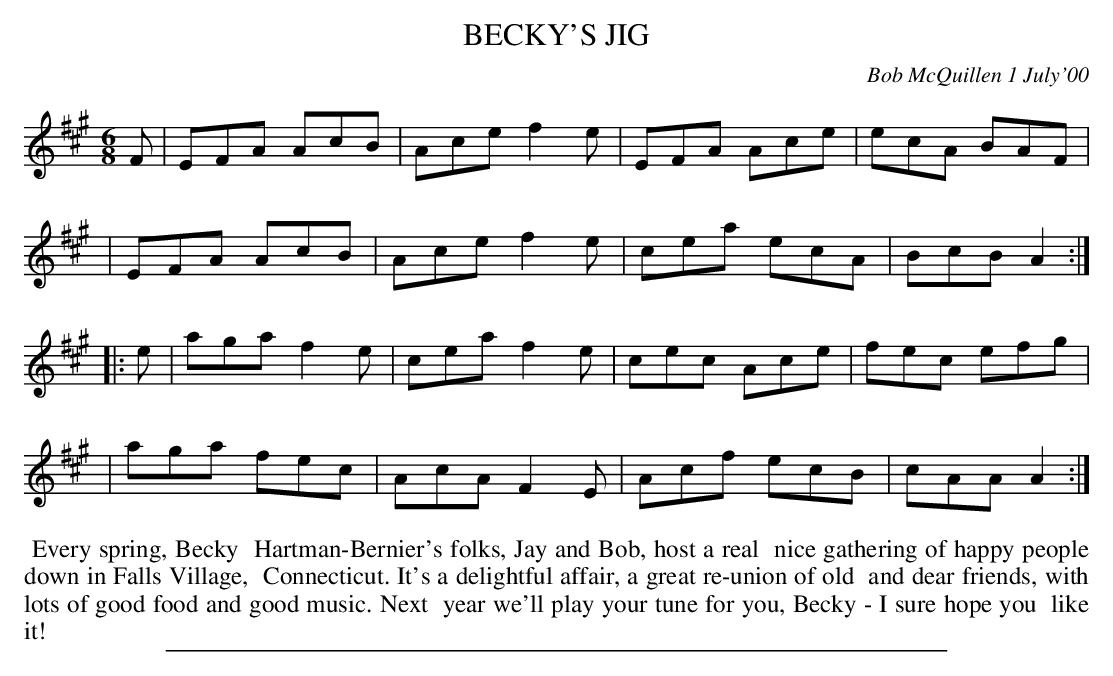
X:1
T: BECKY'S JIG
C: Bob McQuillen 1 July'00
M: 6/8
L: 1/8
K: A
F \
| EFA AcB | Ace f2e | EFA Ace | ecA BAF |
| EFA AcB | Ace f2e | cea ecA | BcB A2 :|
|: e \
| aga f2e | cea f2e | cec Ace | fec efg |
| aga fec | AcA F2E | Acf ecB | cAA A2 :|
